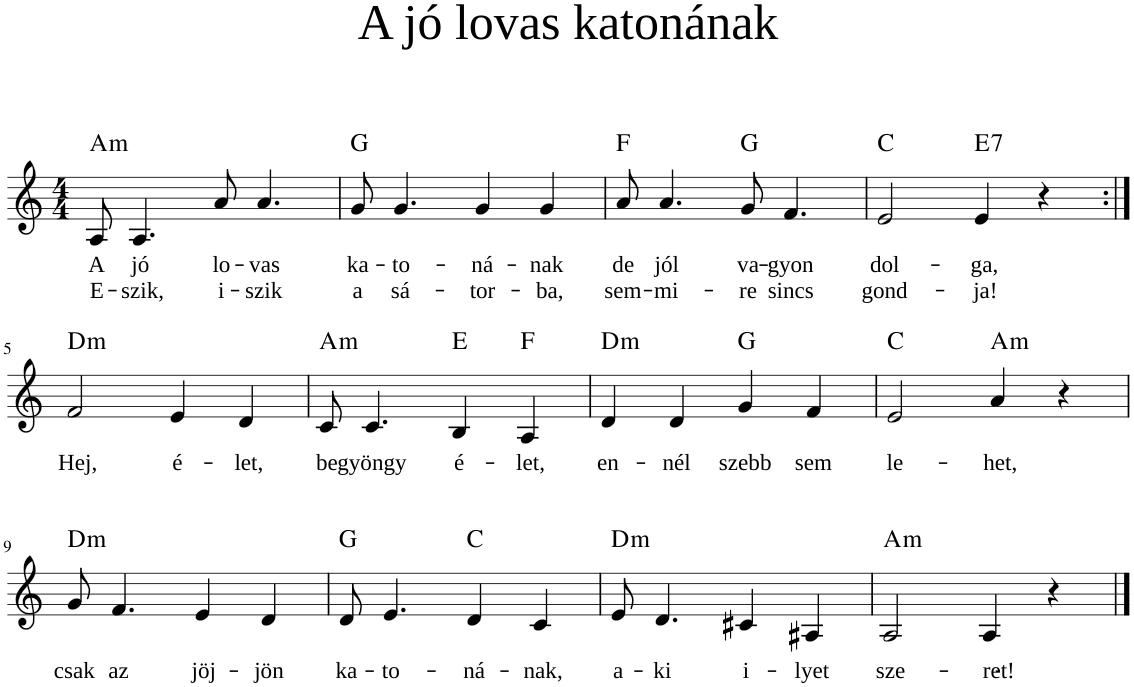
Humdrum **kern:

**kern	**text	**text	**harte
*part1	*part1	*part1	*part1
*staff1	*staff1	*staff1	*
*I"Piano	*	*	*
*I'Pno	*	*	*
*clefG2	*	*	*
*k[]	*	*	*
*M4/4	*	*	*
=1	=1	=1	=1
!	!LO:LY:b	!LO:LY:b	!LO:H:kt=m
8A/	A	E-	A:min
!	!LO:LY:b	!LO:LY:b	!
4.A/	jó	-szik,	.
!	!LO:LY:b	!LO:LY:b	!
8a/	lo-	i-	.
!	!LO:LY:b	!LO:LY:b	!
4.a/	-vas	-szik	.
=2	=2	=2	=2
!	!LO:LY:b	!LO:LY:b	!LO:H:kt=N.C.
8g/	ka-	a	N
!	!LO:LY:b	!LO:LY:b	!
4.g/	-to-	sá-	.
!	!LO:LY:b	!LO:LY:b	!
4g/	-ná-	-tor-	.
!	!LO:LY:b	!LO:LY:b	!
4g/	-nak	-ba,	.
=3	=3	=3	=3
!	!LO:LY:b	!LO:LY:b	!LO:H:kt=N.C.
8a/	de	sem-	N
!	!LO:LY:b	!LO:LY:b	!
4.a/	jól	-mi-	.
!	!LO:LY:b	!LO:LY:b	!LO:H:kt=N.C.
8g/	va-	-re	N
!	!LO:LY:b	!LO:LY:b	!
4.f/	-gyon	sincs	.
=4	=4	=4	=4
!	!LO:LY:b	!LO:LY:b	!LO:H:kt=N.C.
2e/	dol-	gond-	N
!	!LO:LY:b	!LO:LY:b	!LO:H:kt=7
4e/	-ga,	-ja!	E:7
4r	.	.	.
!!LO:LB:g=z
=5:|!	=5:|!	=5:|!	=5:|!
!	!LO:LY:b	!	!LO:H:kt=m
2f/	Hej,	.	D:min
!	!LO:LY:b	!	!
4e/	é-	.	.
!	!LO:LY:b	!	!
4d/	-let,	.	.
=6	=6	=6	=6
!	!LO:LY:b	!	!LO:H:kt=m
8c/	be	.	A:min
!	!LO:LY:b	!	!
4.c/	gyöngy	.	.
!	!LO:LY:b	!	!LO:H:kt=N.C.
4B/	é-	.	N
!	!LO:LY:b	!	!LO:H:kt=N.C.
4A/	-let,	.	N
=7	=7	=7	=7
!	!LO:LY:b	!	!LO:H:kt=m
4d/	en-	.	D:min
!	!LO:LY:b	!	!
4d/	-nél	.	.
!	!LO:LY:b	!	!LO:H:kt=N.C.
4g/	szebb	.	N
!	!LO:LY:b	!	!
4f/	sem	.	.
=8	=8	=8	=8
!	!LO:LY:b	!	!LO:H:kt=N.C.
2e/	le-	.	N
!	!LO:LY:b	!	!LO:H:kt=m
4a/	-het,	.	A:min
4r	.	.	.
!!LO:LB:g=z
=9	=9	=9	=9
!	!LO:LY:b	!	!LO:H:kt=m
8g/	csak	.	D:min
!	!LO:LY:b	!	!
4.f/	az	.	.
!	!LO:LY:b	!	!
4e/	jöj-	.	.
!	!LO:LY:b	!	!
4d/	-jön	.	.
=10	=10	=10	=10
!	!LO:LY:b	!	!LO:H:kt=N.C.
8d/	ka-	.	N
!	!LO:LY:b	!	!
4.e/	-to-	.	.
!	!LO:LY:b	!	!LO:H:kt=N.C.
4d/	-ná-	.	N
!	!LO:LY:b	!	!
4c/	-nak,	.	.
=11	=11	=11	=11
!	!LO:LY:b	!	!LO:H:kt=m
8e/	a-	.	D:min
!	!LO:LY:b	!	!
4.d/	-ki	.	.
!	!LO:LY:b	!	!
4c#X/	i-	.	.
!	!LO:LY:b	!	!
4A#X/	-lyet	.	.
=12	=12	=12	=12
!	!LO:LY:b	!	!LO:H:kt=m
2A/	sze-	.	A:min
!	!LO:LY:b	!	!
4A/	-ret!-	.	.
4r	.	.	.
==	==	==	==
*-	*-	*-	*-
